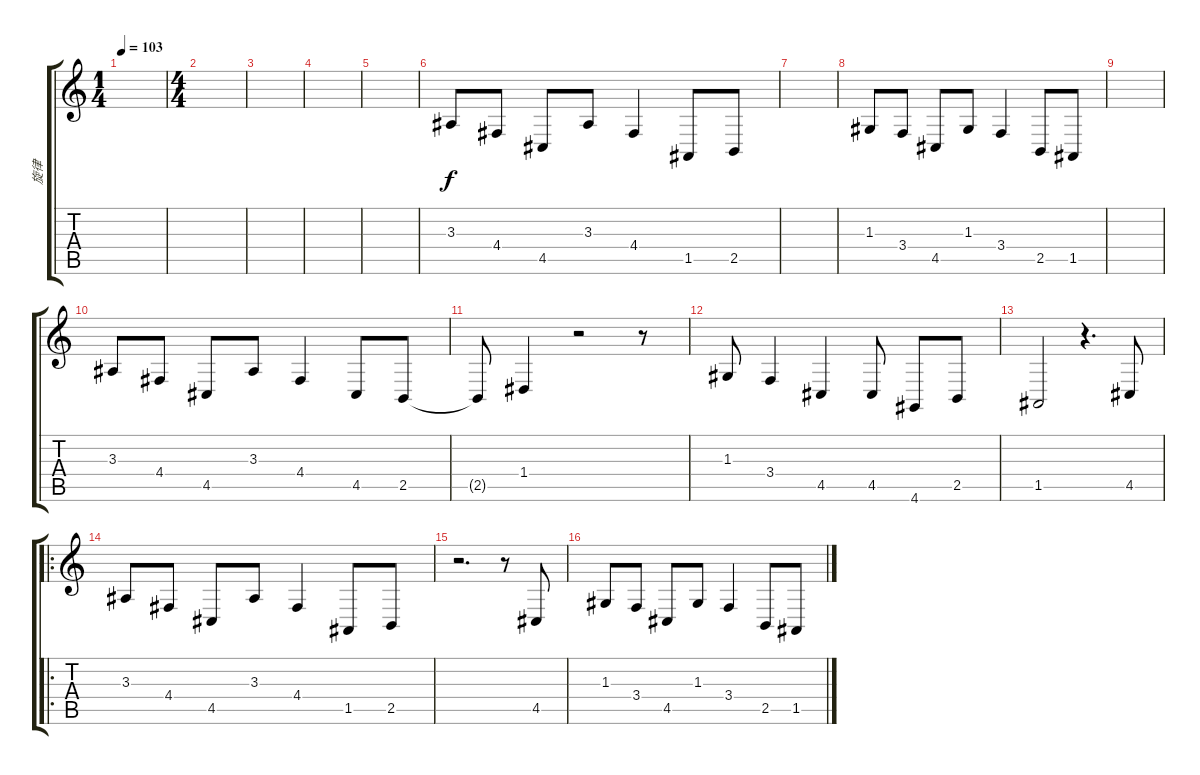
\track ("旋律" "旋律") {instrument electricpiano1}
\staff {score tabs}
\tuning (E4 B3 G3 D3 A2 E2) {hide}
\ts (1 4)
\tempo 103
\clef g2
\ks c
|
\ts (4 4)
|
|
|
|
3.3.8 4.4.8 4.5.8 3.3.8 4.4.4 1.5.8 2.5.8 |
|
1.3.8 3.4.8 4.5.8 1.3.8 3.4.4 2.5.8 1.5.8 |
|
3.3.8 4.4.8 4.5.8 3.3.8 4.4.4 4.5.8 2.5.8 |
2.5{t}.8 1.4.4 r.2 r.8 |
1.3.8 3.4.4 4.5.4 4.5.8 4.6.8 2.5.8 |
1.5.2 r.4{d} 4.5.8 |
\ro
3.3.8 4.4.8 4.5.8 3.3.8 4.4.4 1.5.8 2.5.8 |
r.2{d} r.8 4.5.8 |
1.3.8 3.4.8 4.5.8 1.3.8 3.4.4 2.5.8 1.5.8
